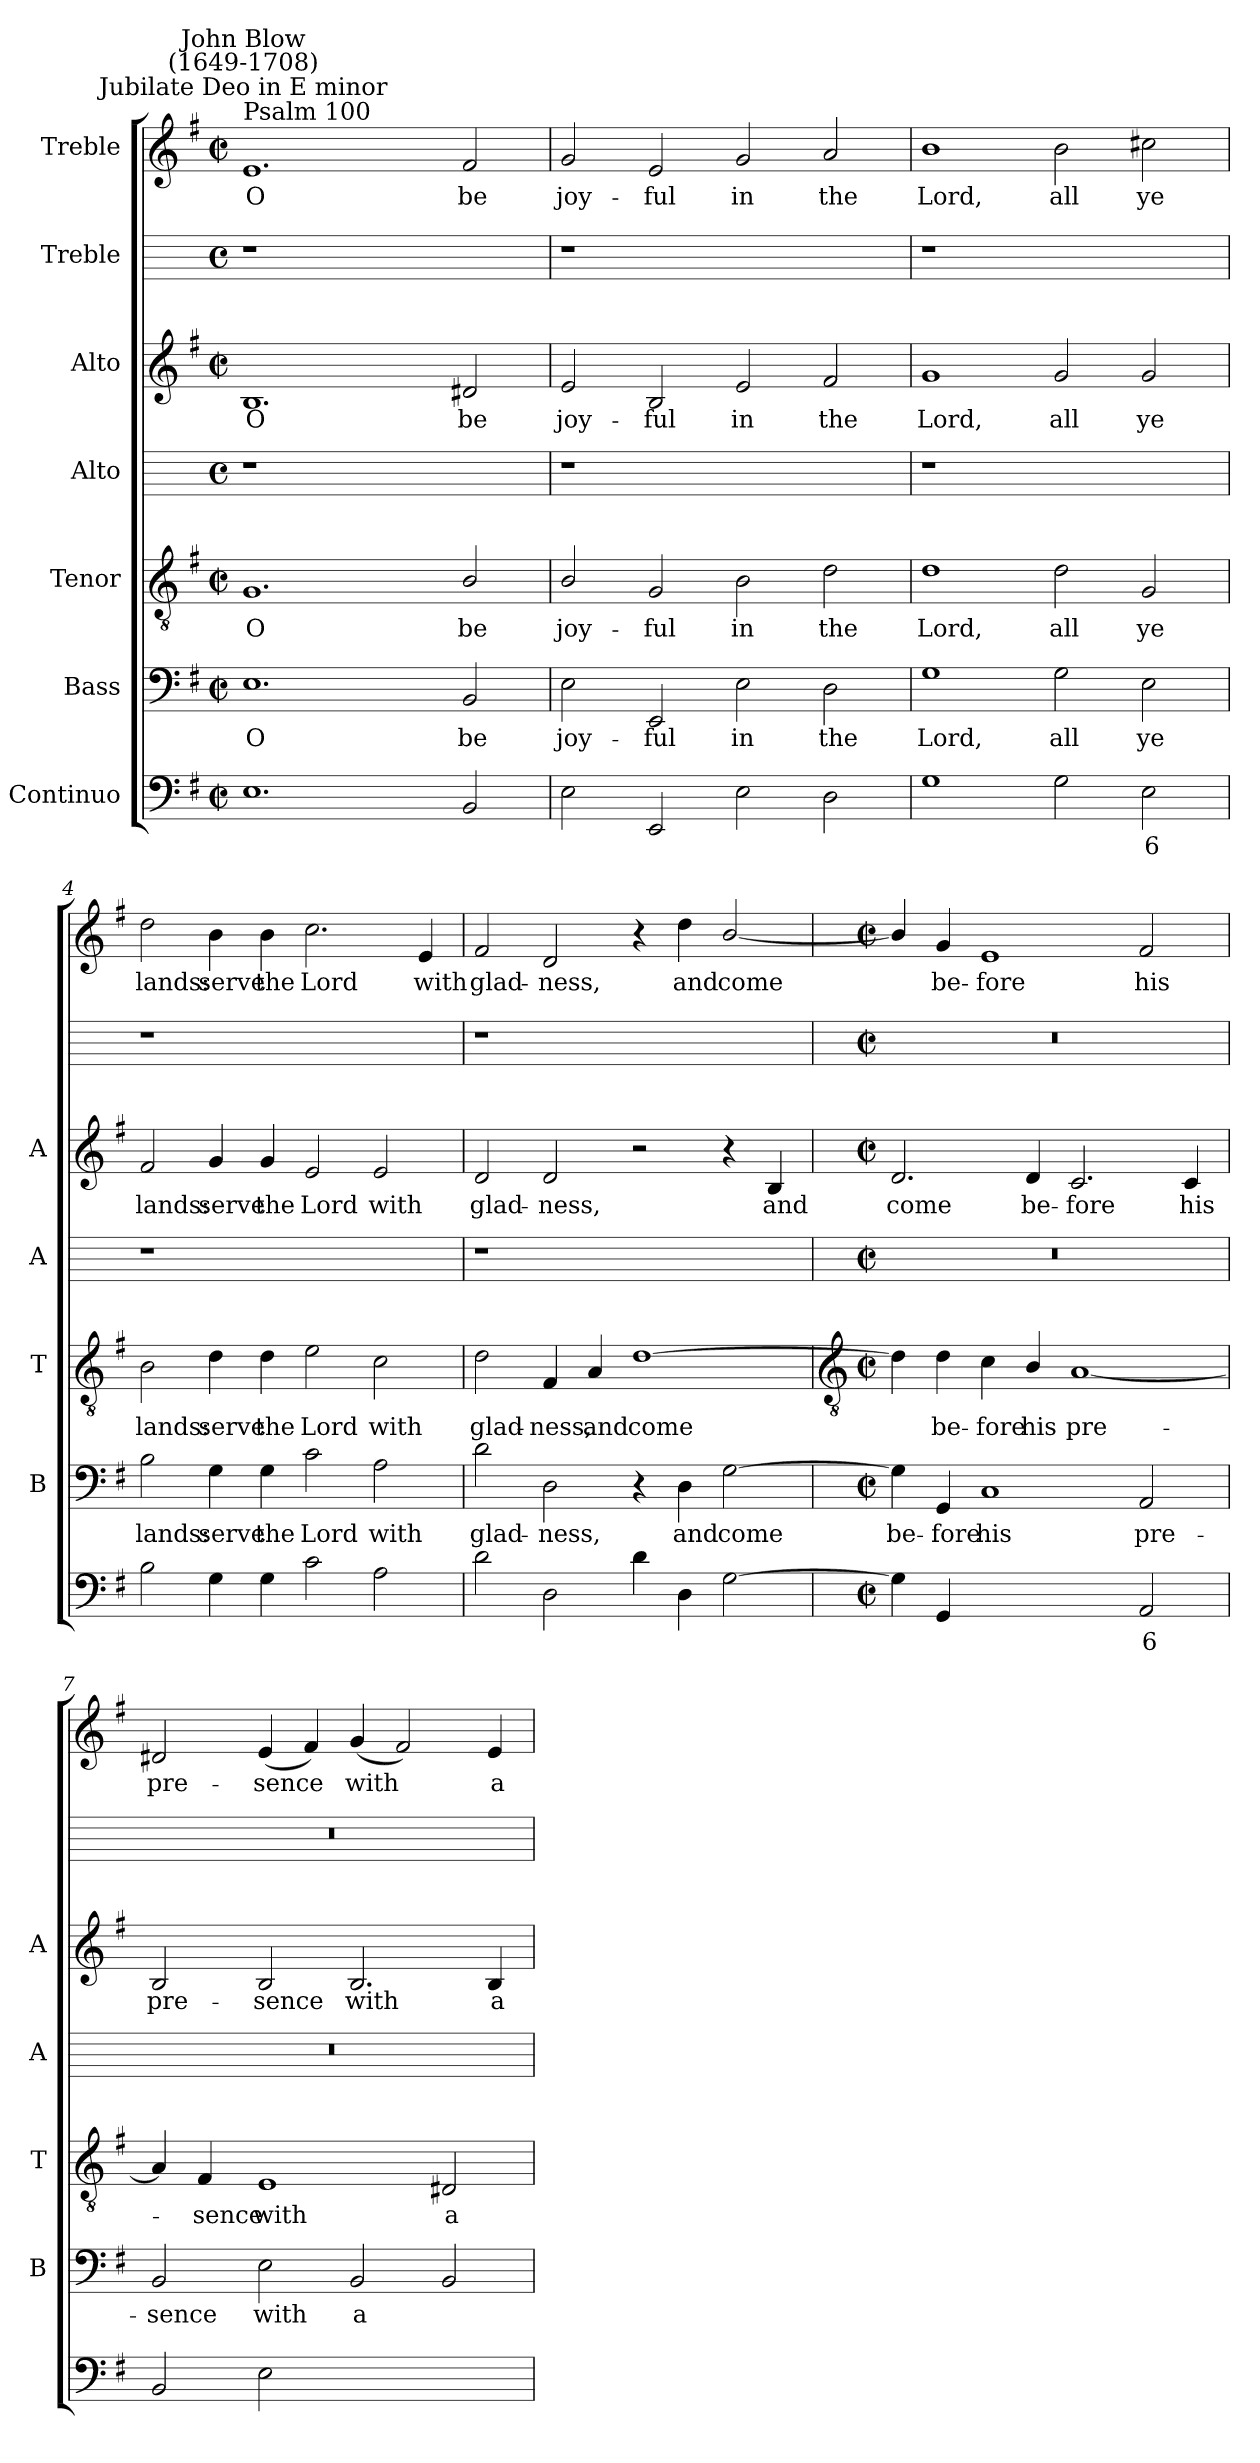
**kern	**text	**text	**kern	**text	**kern	**text	**kern	**kern	**text	**kern	**kern	**text
*part7	*part7	*part7	*part6	*part6	*part5	*part5	*part4	*part3	*part3	*part2	*part1	*part1
*staff7	*staff7	*staff7	*staff6	*staff6	*staff5	*staff5	*staff4	*staff3	*staff3	*staff2	*staff1	*staff1
*I"Continuo	*	*	*I"Bass	*	*I"Tenor	*	*I"Alto	*I"Alto	*	*I"Treble	*I"Treble	*
*	*	*	*I'B	*	*I'T	*	*I'A	*I'A	*	*	*	*
*clefF4	*	*	*clefF4	*	*clefGv2	*	*	*clefG2	*	*	*clefG2	*
*k[f#]	*	*	*k[f#]	*	*k[f#]	*	*	*k[f#]	*	*	*k[f#]	*
*G:	*	*	*G:	*	*G:	*	*	*G:	*	*	*G:	*
*M4/2	*	*	*M4/2	*	*M4/2	*	*M4/4	*M4/2	*	*M4/4	*M4/2	*
*met(c|)	*	*	*met(c|)	*	*met(c|)	*	*met(c)	*met(c|)	*	*met(c)	*met(c|)	*
=1	=1	=1	=1	=1	=1	=1	=1	=1	=1	=1	=1	=1
!	!	!	!	!	!	!	!	!	!	!	!LO:TX:a:t=Psalm 100	!
!	!	!	!	!	!	!	!	!	!	!	!LO:TX:a:cj:t=Jubilate Deo in E minor	!
!	!	!	!	!	!	!	!	!	!	!	!LO:TX:a:cj:t=John Blow\n(1649-1708)	!
!	!	!	!	!LO:LY:b	!	!LO:LY:b	!	!	!LO:LY:b	!	!	!LO:LY:b
1.E	.	.	1.E	O	1.G	O	1r	1.B	O	1r	1.e	O
.	.	.	.	.	.	.	1ryy	.	.	1ryy	.	.
!	!	!	!	!LO:LY:b	!	!LO:LY:b	!	!	!LO:LY:b	!	!	!LO:LY:b
2BB	.	.	2BB	be	2B/	be	.	2d#X	be	.	2f#	be
=2	=2	=2	=2	=2	=2	=2	=2	=2	=2	=2	=2	=2
!	!	!	!	!LO:LY:b	!	!LO:LY:b	!	!	!LO:LY:b	!	!	!LO:LY:b
2E	.	.	2E	joy-	2B/	joy-	1r	2e	joy-	1r	2g	joy-
!	!	!	!	!LO:LY:b	!	!LO:LY:b	!	!	!LO:LY:b	!	!	!LO:LY:b
2EE	.	.	2EE	-ful	2G	-ful	.	2B	-ful	.	2e	-ful
!	!	!	!	!LO:LY:b	!	!LO:LY:b	!	!	!LO:LY:b	!	!	!LO:LY:b
2E	.	.	2E	in	2B	in	1ryy	2e	in	1ryy	2g	in
!	!	!	!	!LO:LY:b	!	!LO:LY:b	!	!	!LO:LY:b	!	!	!LO:LY:b
2D	.	.	2D	the	2d	the	.	2f#	the	.	2a	the
=3	=3	=3	=3	=3	=3	=3	=3	=3	=3	=3	=3	=3
!	!	!	!	!LO:LY:b	!	!LO:LY:b	!	!	!LO:LY:b	!	!	!LO:LY:b
1G	.	.	1G	Lord,	1d	Lord,	1r	1g	Lord,	1r	1b	Lord,
!	!	!	!	!LO:LY:b	!	!LO:LY:b	!	!	!LO:LY:b	!	!	!LO:LY:b
2G	.	.	2G	all	2d	all	1ryy	2g	all	1ryy	2b	all
!	!LO:LY:b	!	!	!LO:LY:b	!	!LO:LY:b	!	!	!LO:LY:b	!	!	!LO:LY:b
2E	6	.	2E	ye	2G	ye	.	2g	ye	.	2cc#X	ye
=4	=4	=4	=4	=4	=4	=4	=4	=4	=4	=4	=4	=4
!	!	!	!	!LO:LY:b	!	!LO:LY:b	!	!	!LO:LY:b	!	!	!LO:LY:b
2B	.	.	2B	lands:	2B	lands:	1r	2f#	lands:	1r	2dd	lands:
!	!	!	!	!LO:LY:b	!	!LO:LY:b	!	!	!LO:LY:b	!	!	!LO:LY:b
4G	.	.	4G	serve	4d	serve	.	4g	serve	.	4b	serve
!	!	!	!	!LO:LY:b	!	!LO:LY:b	!	!	!LO:LY:b	!	!	!LO:LY:b
4G	.	.	4G	the	4d	the	.	4g	the	.	4b	the
!	!	!	!	!LO:LY:b	!	!LO:LY:b	!	!	!LO:LY:b	!	!	!LO:LY:b
2c	.	.	2c	Lord	2e	Lord	1ryy	2e	Lord	1ryy	2.cc	Lord
!	!	!	!	!LO:LY:b	!	!LO:LY:b	!	!	!LO:LY:b	!	!	!
2A	.	.	2A	with	2c	with	.	2e	with	.	.	.
!	!	!	!	!	!	!	!	!	!	!	!	!LO:LY:b
.	.	.	.	.	.	.	.	.	.	.	4e	with
=5	=5	=5	=5	=5	=5	=5	=5	=5	=5	=5	=5	=5
!	!	!	!	!LO:LY:b	!	!LO:LY:b	!	!	!LO:LY:b	!	!	!LO:LY:b
2d	.	.	2d	glad-	2d	glad-	1r	2d	glad-	1r	2f#	glad-
!	!	!	!	!LO:LY:b	!	!LO:LY:b	!	!	!LO:LY:b	!	!	!LO:LY:b
2D	.	.	2D	-ness,	4F#	-ness,	.	2d	-ness,	.	2d	-ness,
!	!	!	!	!	!	!LO:LY:b	!	!	!	!	!	!
.	.	.	.	.	4A	and	.	.	.	.	.	.
!	!	!	!	!	!	!LO:LY:b	!	!	!	!	!	!
4d	.	.	4r	.	[1d	come	1ryy	2r	.	1ryy	4r	.
!	!	!	!	!LO:LY:b	!	!	!	!	!	!	!	!LO:LY:b
4D	.	.	4D	and	.	.	.	.	.	.	4dd	and
!	!	!	!	!LO:LY:b	!	!	!	!	!	!	!	!LO:LY:b
[2G	.	.	[2G	come	.	.	.	4r	.	.	[2b/	come
!	!	!	!	!	!	!	!	!	!LO:LY:b	!	!	!
.	.	.	.	.	.	.	.	4B	and	.	.	.
!!LO:LB:g=z
=6	=6	=6	=6	=6	=6	=6	=6	=6	=6	=6	=6	=6
*	*	*	*	*	*clefGv2	*	*	*	*	*	*	*
*M4/2	*	*	*M4/2	*	*M4/2	*	*M4/2	*M4/2	*	*M4/2	*M4/2	*
*met(c|)	*	*	*met(c|)	*	*met(c|)	*	*met(c|)	*met(c|)	*	*met(c|)	*met(c|)	*
!	!	!	!	!LO:LY:b	!	!	!	!	!LO:LY:b	!	!	!
4G]	.	.	4G]	be-	4d]	.	0r	2.d	come	0r	4b/]	.
!	!	!	!	!LO:LY:b	!	!LO:LY:b	!	!	!	!	!	!LO:LY:b
4GG	.	.	4GG	-fore	4d	be-	.	.	.	.	4g	be-
!	!LO:LY:b	!	!	!LO:LY:b	!	!LO:LY:b	!	!	!	!	!	!LO:LY:b
[2Cyy	9	.	1C	his	4c	-fore	.	.	.	.	1e	-fore
!	!	!	!	!	!	!LO:LY:b	!	!	!LO:LY:b	!	!	!
.	.	.	.	.	4B/	his	.	4d	be-	.	.	.
!	!LO:LY:b	!LO:LY:b	!	!	!	!LO:LY:b	!	!	!LO:LY:b	!	!	!
2Cyy]	8	6	.	.	[1A	pre-	.	2.c	-fore	.	.	.
!	!LO:LY:b	!	!	!LO:LY:b	!	!	!	!	!	!	!	!LO:LY:b
2AA	6	.	2AA	pre-	.	.	.	.	.	.	2f#	his
!	!	!	!	!	!	!	!	!	!LO:LY:b	!	!	!
.	.	.	.	.	.	.	.	4c	his	.	.	.
=7	=7	=7	=7	=7	=7	=7	=7	=7	=7	=7	=7	=7
!	!	!	!	!LO:LY:b	!	!	!	!	!LO:LY:b	!	!	!LO:LY:b
2BB	.	.	2BB	-sence	4A]	.	0r	2B	pre-	0r	2d#X	pre-
!	!	!	!	!	!	!LO:LY:b	!	!	!	!	!	!
.	.	.	.	.	4F#	sence	.	.	.	.	.	.
!	!	!	!	!LO:LY:b	!	!LO:LY:b	!	!	!LO:LY:b	!	!	!LO:LY:b
2E	.	.	2E	with	1E	with	.	2B	-sence	.	(<4e	-sence
.	.	.	.	.	.	.	.	.	.	.	4f#)	.
!	!LO:LY:b	!LO:LY:b	!	!LO:LY:b	!	!	!	!	!LO:LY:b	!	!	!LO:LY:b
[2BByy	6	4	2BB	a	.	.	.	2.B	with	.	(<4g	with
.	.	.	.	.	.	.	.	.	.	.	2f#)	.
!	!LO:LY:b	!LO:LY:b	!	!	!	!LO:LY:b	!	!	!	!	!	!
2BByy]	5	3	2BB	.	2D#X	a	.	.	.	.	.	.
!	!	!	!	!	!	!	!	!	!LO:LY:b	!	!	!LO:LY:b
.	.	.	.	.	.	.	.	4B	a	.	4e	a
=	=	=	=	=	=	=	=	=	=	=	=	=
*-	*-	*-	*-	*-	*-	*-	*-	*-	*-	*-	*-	*-
